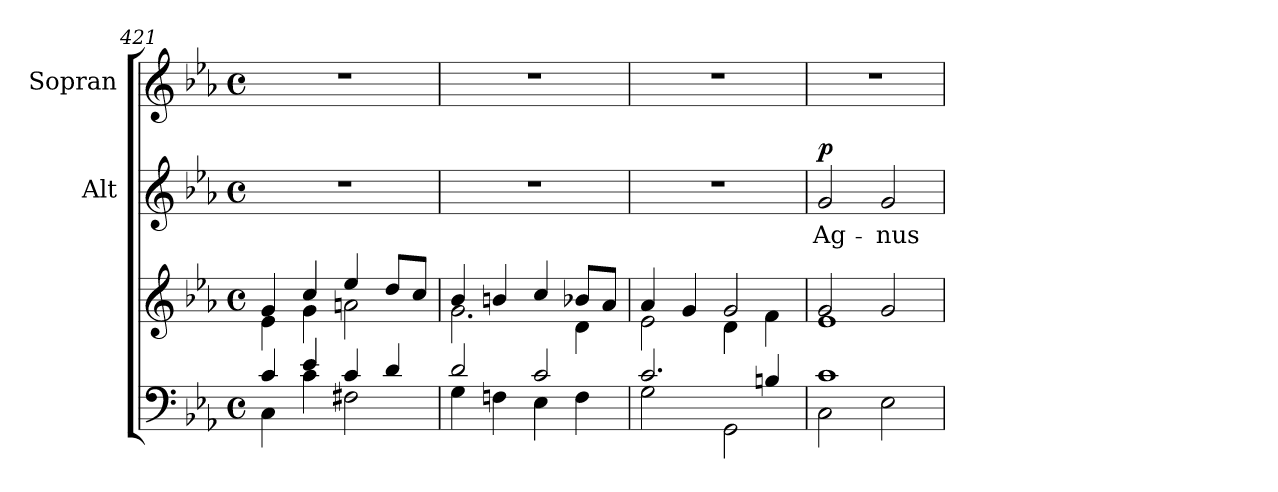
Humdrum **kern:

**kern	**kern	**kern	**text	**dynam	**kern
*part3	*part3	*part2	*part2	*part2	*part1
*staff4	*staff3	*staff2	*staff2	*staff2	*staff1
*	*	*I"Alt	*	*	*I"Sopran
*	*	*I'A.	*	*	*I'S.
*clefF4	*clefG2	*clefG2	*	*	*clefG2
*k[b-e-a-]	*k[b-e-a-]	*k[b-e-a-]	*	*	*k[b-e-a-]
*E-:	*E-:	*E-:	*	*	*E-:
*M4/4	*M4/4	*M4/4	*	*	*M4/4
*met(c)	*met(c)	*met(c)	*	*	*met(c)
=421	=421	=421	=421	=421	=421
*^	*^	*	*	*	*
4c/	4C\	4g/	4e-\	1r	.	.	1r
4e-/	4c\	4cc/	4g\	.	.	.	.
4c/	2F#X\	4ee-/	2an\	.	.	.	.
4d/	.	8dd/L	.	.	.	.	.
.	.	8cc/J	.	.	.	.	.
=422	=422	=422	=422	=422	=422	=422	=422
2d/	4G\	4b-/	2.g\	1r	.	.	1r
.	4Fn\	4bn/	.	.	.	.	.
2c/	4E-\	4cc/	.	.	.	.	.
.	4F\	8b-X/L	4d\	.	.	.	.
.	.	8a-/J	.	.	.	.	.
=423	=423	=423	=423	=423	=423	=423	=423
2.c/	2G\	4a-/	2e-\	1r	.	.	1r
.	.	4g/	.	.	.	.	.
.	2GG\	2g/	4d\	.	.	.	.
4Bn/	.	.	4f\	.	.	.	.
=424	=424	=424	=424	=424	=424	=424	=424
!	!	!	!	!	!LO:LY:b	!LO:DY:a	!
1c	2C\	2g/	1e-	2g/	Ag-	p	1r
!	!	!	!	!	!LO:LY:b	!	!
.	2E-\	2g/	.	2g/	-nus	.	.
*v	*v	*	*	*	*	*	*
*	*v	*v	*	*	*	*
=	=	=	=	=	=
*-	*-	*-	*-	*-	*-
